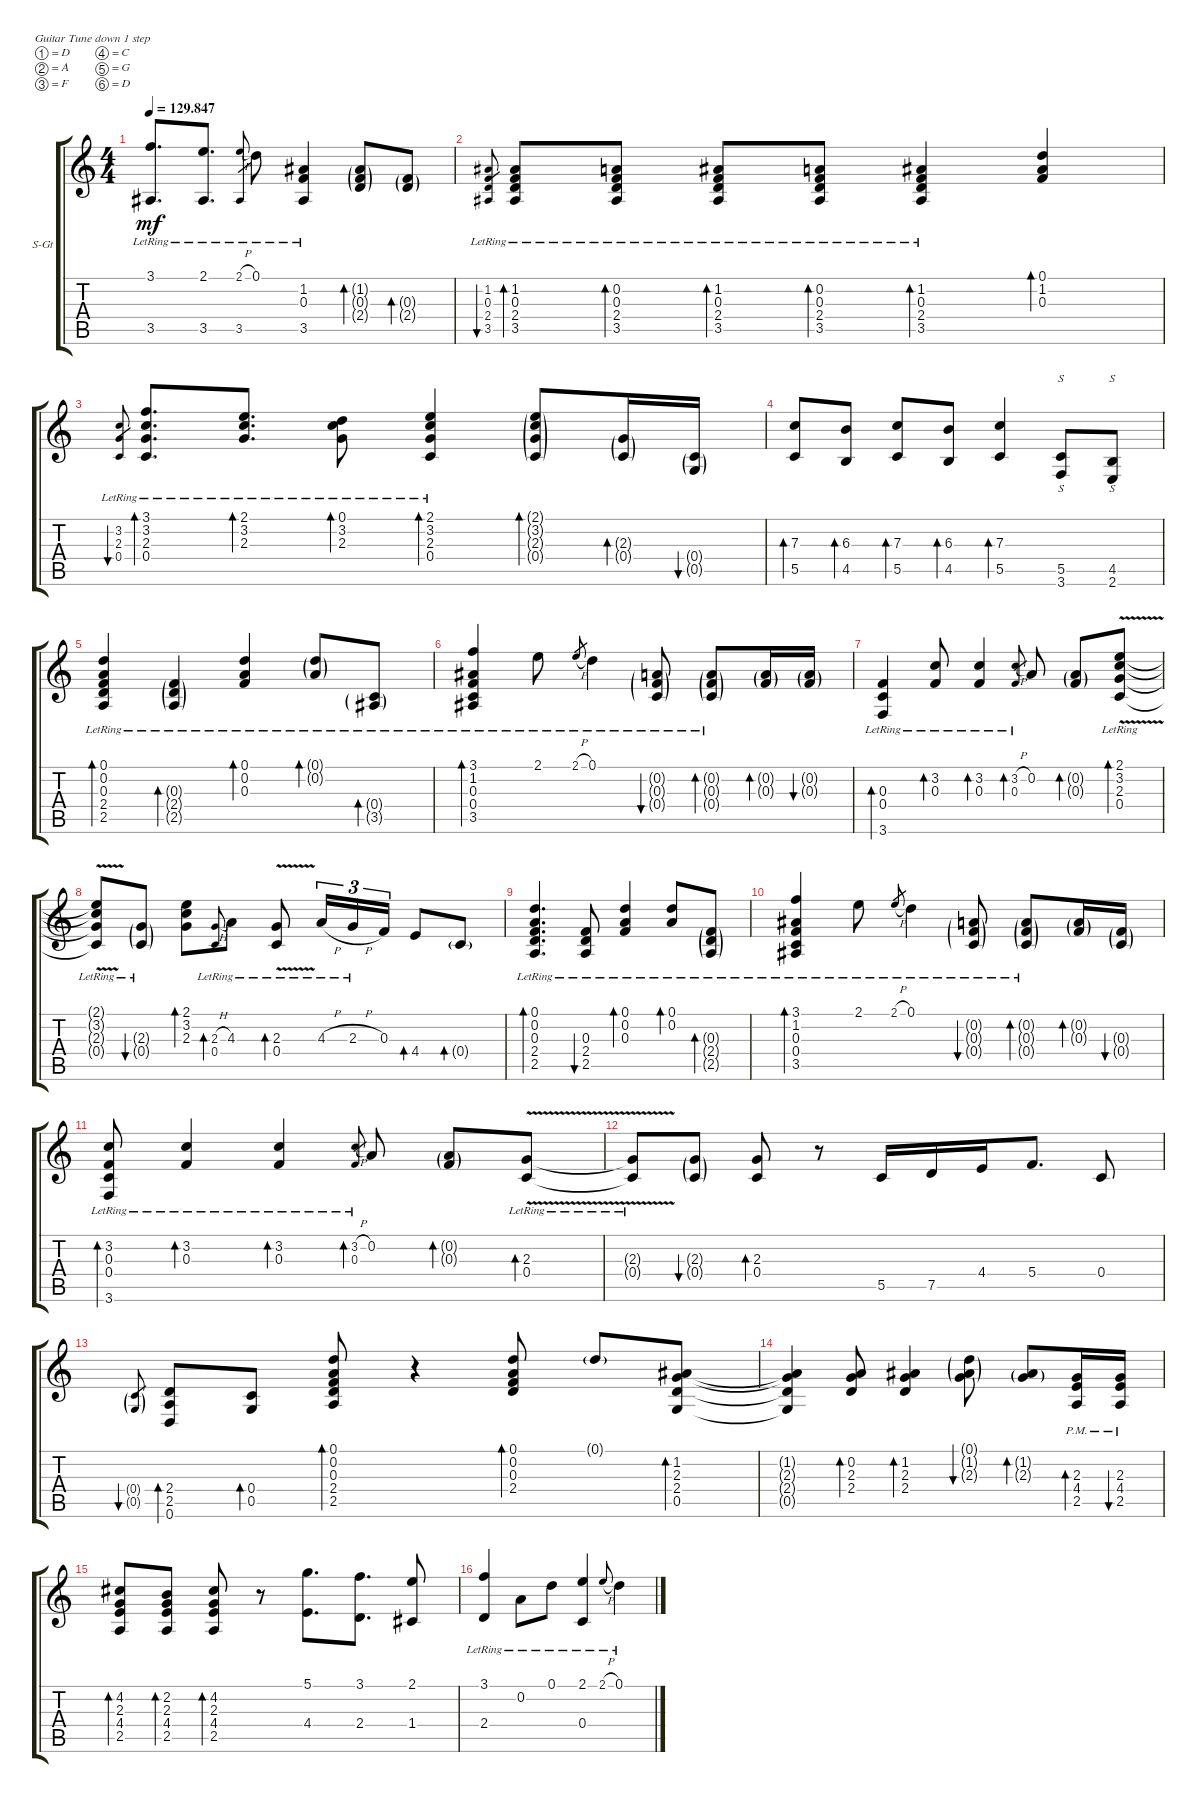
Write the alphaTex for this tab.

\defaultSystemsLayout 4
\bracketExtendMode groupsimilarinstruments
\firstSystemTrackNameOrientation horizontal
\otherSystemsTrackNameOrientation horizontal
\track ("Steel Guitar" "S-Gt") {instrument acousticguitarsteel}
\staff {score tabs}
\tuning (D4 A3 F3 C3 G2 D2)
\ts (4 4)
\tempo
129.847
\accidentals auto
\clef g2
\ottava regular
\simile none
\ks c
(3.1{lr} 3.5{lr}).8{d dy mf} (2.1{lr} 3.5{lr}).8{d} (2.1{h lr} 3.5{lr}).8{gr} 0.1{lr}.8 (3.5{lr} 0.3 1.2).4 (0.3{g} 2.4{g} 1.2{g}).8{bd 30} (0.3{g} 2.4{g}).8{bd 30} |
(3.5{lr} 2.4 0.3 1.2).8{bu 30 gr} (3.5{lr} 2.4 0.3 1.2).8{bd 30} (0.2 0.3 2.4 3.5{lr}).8{bd 30} (3.5{lr} 2.4 0.3 1.2).8{bd 30} (0.2 0.3 2.4 3.5{lr}).8{bd 30} (1.2{lr} 0.3{lr} 2.4 3.5).4{bd 30} (0.1 1.2 0.3).4{bd 30} |
(0.4{lr} 2.3 3.2).8{bu 30 gr} (3.1 3.2 2.3 0.4{lr}).8{d bd 30} (2.1 3.2{lr} 2.3{lr}).8{d bd 30} (0.1 3.2{lr} 2.3{lr}).8{bd 30} (2.1 3.2 2.3 0.4{lr}).4{bd 30} (2.3{g} 3.2{g} 2.1{g} 0.4{g}).8{bd 30} (0.4{g} 2.3{g}).16{bd 30} (0.4{g} 0.5{g}).16{bu 30} |
(5.5 7.3).8{bd 30} (4.5 6.3).8{bd 30} (7.3 5.5).8{bd 30} (6.3 4.5).8{bd 30} (7.3 5.5).4{bd 30} (3.6 5.5).8{s} (4.5 2.6).8{s} |
(2.5{lr} 0.3{lr} 0.2{lr} 0.1{lr} 2.4).4{bd 30} (2.5{g lr} 0.3{g lr} 2.4{g}).4{bd 30} (0.3{lr} 0.2{lr} 0.1{lr}).4{bd 30} (0.1{g lr} 0.2{g lr}).8{bd 30} (3.5{g lr} 0.4{g lr}).8{bd 30} |
(3.5{lr} 0.4{lr} 0.3{lr} 1.2{lr} 3.1{lr}).4{bd 118} 2.1{lr}.8 2.1{h lr}.8{gr} 0.1{lr}.4 (0.2{g lr} 0.3{g lr} 0.4{g}).8{bu 30} (0.2{g lr} 0.3{g lr} 0.4{g}).8{bd 30} (0.2{g} 0.3{g}).16{bd 38} (0.2{g} 0.3{g}).16{bu 30} |
(0.3{lr} 0.4{lr} 3.6{lr}).4{bd 70} (3.2{lr} 0.3{lr}).8{bd 34} (3.2{lr} 0.3{lr}).4{bd 34} (3.2{h lr} 0.3{lr}).8{bd 33 gr} 0.2.8 (0.2{g} 0.3{g}).8{bd 42} (2.3{v lr} 0.4{v lr} 3.2 2.1).8{bd 39} |
(2.3{v lr t} 0.4{v lr t} 3.2{t} 2.1{t}).8 (2.3{g lr} 0.4{g}).8{bu 30} (2.1 3.2 2.3).8{bd 30} (0.4{lr} 2.3{h lr}).8{bd 43 gr onbeat} 4.3{lr}.8 (2.3{lr} 0.4{v lr}).8{bd 41} 4.3{h lr}.16{tu (3 2)} 2.3{h lr}.16{tu (3 2)} 0.3.16{tu (3 2)} 4.4.8{bd 40} 0.4{g}.8{bd 37} |
(2.5{lr} 0.3{lr} 0.2{lr} 0.1{lr} 2.4).4{d bd 30} (2.5{lr} 0.3{lr} 2.4).8{bu 30} (0.3{lr} 0.2{lr} 0.1{lr}).4{bd 30} (0.1{lr} 0.2{lr}).8{bd 30} (0.3{g lr} 2.5{g lr} 2.4{g}).8{bd 30} |
(3.5{lr} 3.1{lr} 0.3{lr} 1.2{lr} 0.4).4{bd 95} 2.1{lr}.8 2.1{h lr}.8{gr} 0.1{lr}.4 (0.2{g lr} 0.3{g lr} 0.4{g}).8{bu 30} (0.2{g lr} 0.3{g lr} 0.4{g}).8{bd 30} (0.2{g} 0.3{g}).16{bd 38} (0.4{g} 0.3{g}).16{bu 30} |
(0.3{lr} 0.4{lr} 3.6{lr} 3.2).8{bd 70} (3.2{lr} 0.3{lr}).4{bd 34} (3.2{lr} 0.3{lr}).4{bd 34} (3.2{h lr} 0.3{lr}).8{bd 33 gr} 0.2.8 (0.2{g} 0.3{g}).8{bd 42} (2.3{v lr} 0.4{lr}).8{bd 39} |
(2.3{lr t} 0.4{lr t}).8 (2.3{g} 0.4{g}).8{bu 30} (0.4 2.3).8{bd 30} r.8 5.5.16 7.5.16 4.4.16 5.4.8{d} 0.4.8 |
(0.5{g} 0.4{g}).8{bu 30 gr} (2.5 2.4 0.6).8{bd 30} (0.4 0.5).8{bd 30} (2.4 2.5 0.1 0.2 0.3).8{bd 30} r.4 (2.4 0.3 0.2 0.1).8{bd 30} 0.1{g}.8 (1.2 2.3 2.4 0.5).8{bd 30} |
(1.2{t} 2.3{t} 2.4{t} 0.5{t}).4 (2.3 0.2 2.4).8{bd 30} (2.3 1.2 2.4).4{bd 30} (0.1{g} 1.2{g} 2.3{g}).8{bu 30} (2.3{g} 1.2{g}).8{bd 30} (2.5{pm} 4.4 2.3).16{bd 30} (2.3 4.4 2.5{pm}).16{bu 30} |
(2.5 4.4 2.3 4.2).8{bd 30} (2.2 2.3 4.4 2.5).8{bd 30} (4.2 2.3 4.4 2.5).8{bd 30} r.8 (4.4 5.1).8{d} (2.4 3.1).8{d} (2.1 1.4).8 |
(3.1 2.4{lr}).4 0.2{lr}.8 0.1{lr}.8 (2.1 0.4{lr}).4 2.1{h lr}.8{gr onbeat} 0.1{lr}.4
